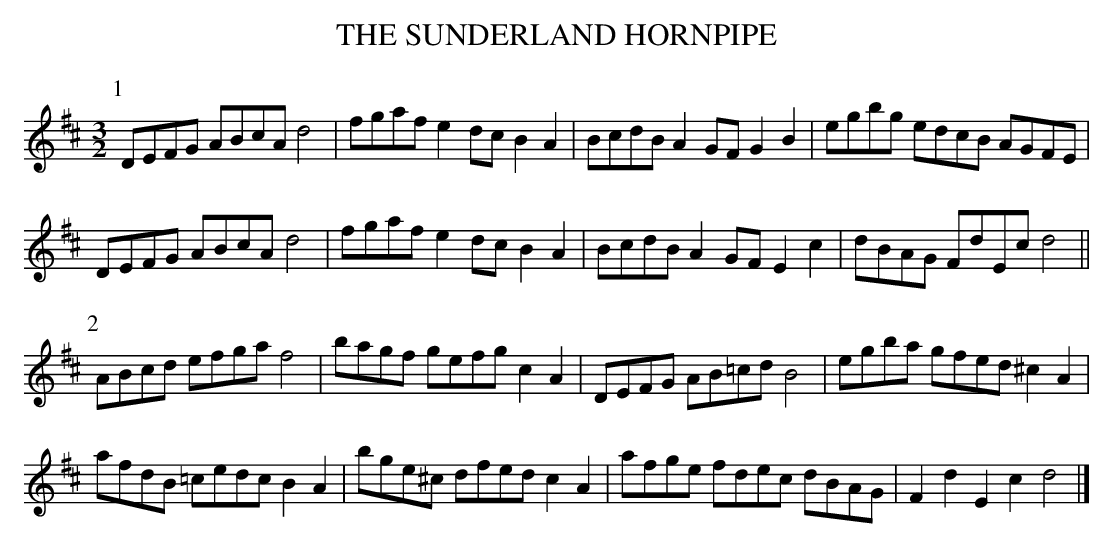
X:1
T:THE SUNDERLAND HORNPIPE
M:3/2
L:1/8
K:D
P:1
DEFG ABcA d4 | fgaf e2 dc B2 A2 | BcdB A2 GF G2 B2 | egbg edcB AGFE |
DEFG ABcA d4 | fgaf e2 dc B2 A2 | BcdB A2 GF E2 c2 | dBAG FdEc d4 ||
P:2
ABcd efga f4 | bagf gefg c2 A2 | DEFG AB=cd B4 | egba gfed ^c2 A2 |
afdB =cedc B2 A2 | bge^c dfed c2 A2 | afge fdec dBAG | F2 d2 E2 c2 d4 |]
